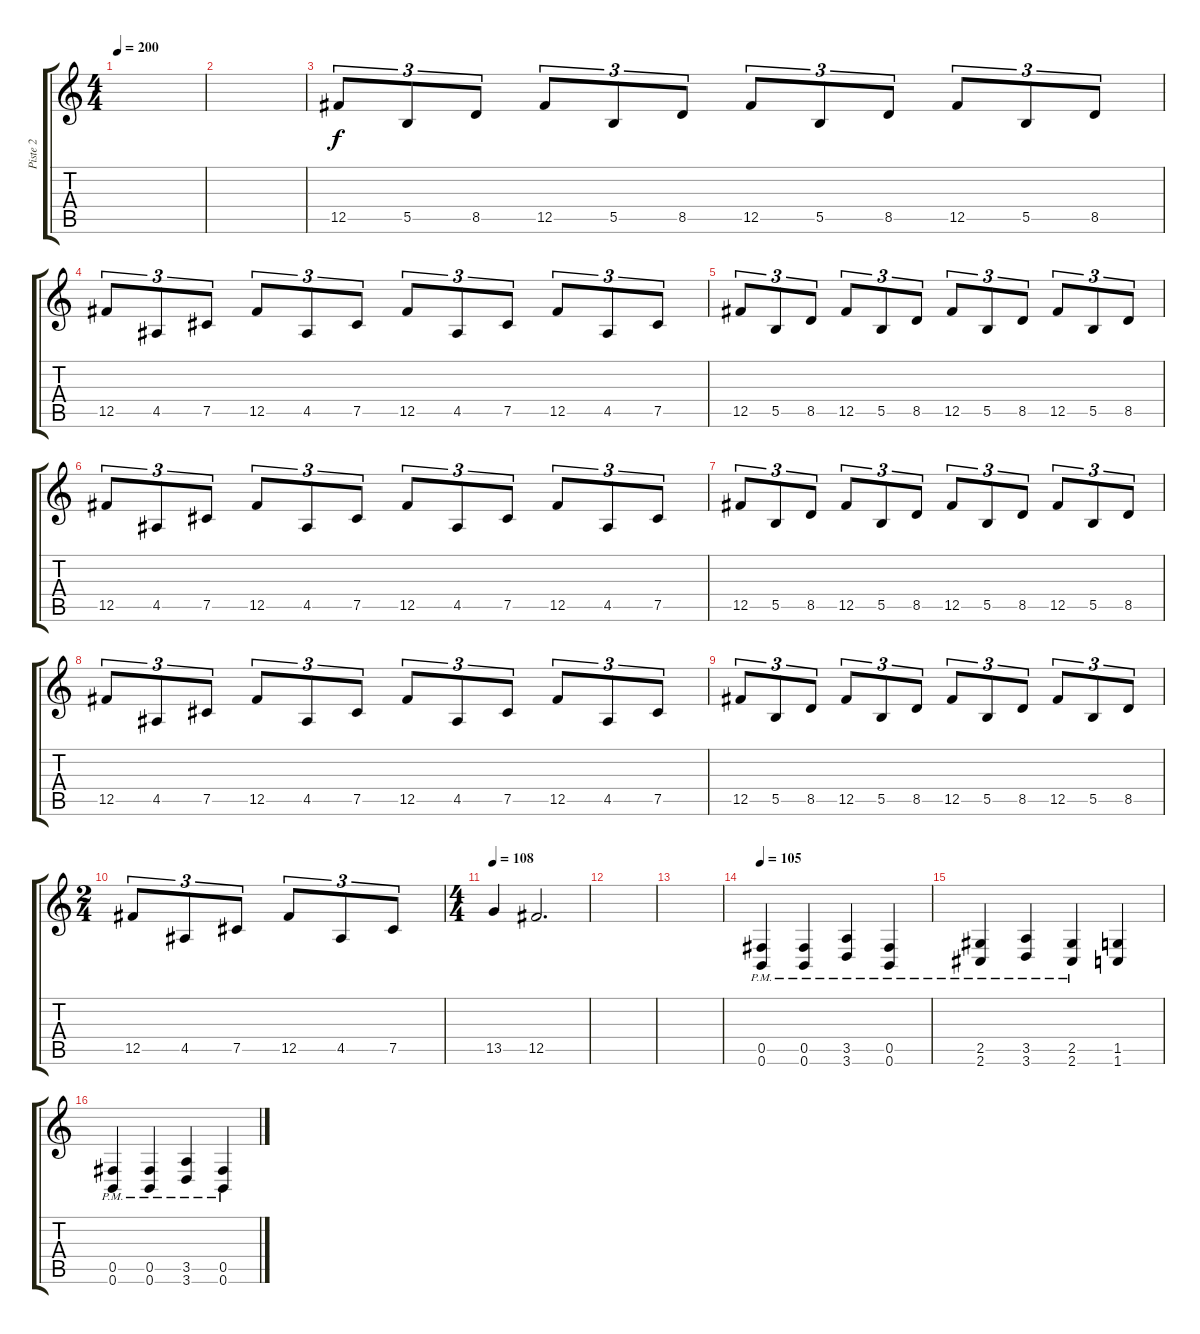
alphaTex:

\track ("Piste 2" "Piste 2") {instrument distortionguitar}
\staff {score tabs}
\tuning (Db4 Ab3 E3 B2 Gb2 B1) {hide}
\ts (4 4)
\tempo 200
\clef g2
\ks c
|
|
12.5.8{tu (3 2)} 5.5.8{tu (3 2)} 8.5.8{tu (3 2)} 12.5.8{tu (3 2)} 5.5.8{tu (3 2)} 8.5.8{tu (3 2)} 12.5.8{tu (3 2)} 5.5.8{tu (3 2)} 8.5.8{tu (3 2)} 12.5.8{tu (3 2)} 5.5.8{tu (3 2)} 8.5.8{tu (3 2)} |
12.5.8{tu (3 2)} 4.5.8{tu (3 2)} 7.5.8{tu (3 2)} 12.5.8{tu (3 2)} 4.5.8{tu (3 2)} 7.5.8{tu (3 2)} 12.5.8{tu (3 2)} 4.5.8{tu (3 2)} 7.5.8{tu (3 2)} 12.5.8{tu (3 2)} 4.5.8{tu (3 2)} 7.5.8{tu (3 2)} |
12.5.8{tu (3 2)} 5.5.8{tu (3 2)} 8.5.8{tu (3 2)} 12.5.8{tu (3 2)} 5.5.8{tu (3 2)} 8.5.8{tu (3 2)} 12.5.8{tu (3 2)} 5.5.8{tu (3 2)} 8.5.8{tu (3 2)} 12.5.8{tu (3 2)} 5.5.8{tu (3 2)} 8.5.8{tu (3 2)} |
12.5.8{tu (3 2)} 4.5.8{tu (3 2)} 7.5.8{tu (3 2)} 12.5.8{tu (3 2)} 4.5.8{tu (3 2)} 7.5.8{tu (3 2)} 12.5.8{tu (3 2)} 4.5.8{tu (3 2)} 7.5.8{tu (3 2)} 12.5.8{tu (3 2)} 4.5.8{tu (3 2)} 7.5.8{tu (3 2)} |
12.5.8{tu (3 2)} 5.5.8{tu (3 2)} 8.5.8{tu (3 2)} 12.5.8{tu (3 2)} 5.5.8{tu (3 2)} 8.5.8{tu (3 2)} 12.5.8{tu (3 2)} 5.5.8{tu (3 2)} 8.5.8{tu (3 2)} 12.5.8{tu (3 2)} 5.5.8{tu (3 2)} 8.5.8{tu (3 2)} |
12.5.8{tu (3 2)} 4.5.8{tu (3 2)} 7.5.8{tu (3 2)} 12.5.8{tu (3 2)} 4.5.8{tu (3 2)} 7.5.8{tu (3 2)} 12.5.8{tu (3 2)} 4.5.8{tu (3 2)} 7.5.8{tu (3 2)} 12.5.8{tu (3 2)} 4.5.8{tu (3 2)} 7.5.8{tu (3 2)} |
12.5.8{tu (3 2)} 5.5.8{tu (3 2)} 8.5.8{tu (3 2)} 12.5.8{tu (3 2)} 5.5.8{tu (3 2)} 8.5.8{tu (3 2)} 12.5.8{tu (3 2)} 5.5.8{tu (3 2)} 8.5.8{tu (3 2)} 12.5.8{tu (3 2)} 5.5.8{tu (3 2)} 8.5.8{tu (3 2)} |
\ts (2 4)
12.5.8{tu (3 2)} 4.5.8{tu (3 2)} 7.5.8{tu (3 2)} 12.5.8{tu (3 2)} 4.5.8{tu (3 2)} 7.5.8{tu (3 2)} |
\ts (4 4)
\tempo 108
13.5.4 12.5.2{d} |
|
|
\tempo 105
(0.5{pm} 0.6{pm}).4 (0.5{pm} 0.6{pm}).4 (3.5{pm} 3.6{pm}).4 (0.5{pm} 0.6{pm}).4 |
(2.5{pm} 2.6{pm}).4 (3.5{pm} 3.6{pm}).4 (2.5{pm} 2.6{pm}).4 (1.5 1.6).4 |
(0.5{pm} 0.6{pm}).4 (0.5{pm} 0.6{pm}).4 (3.5{pm} 3.6{pm}).4 (0.5{pm} 0.6{pm}).4
